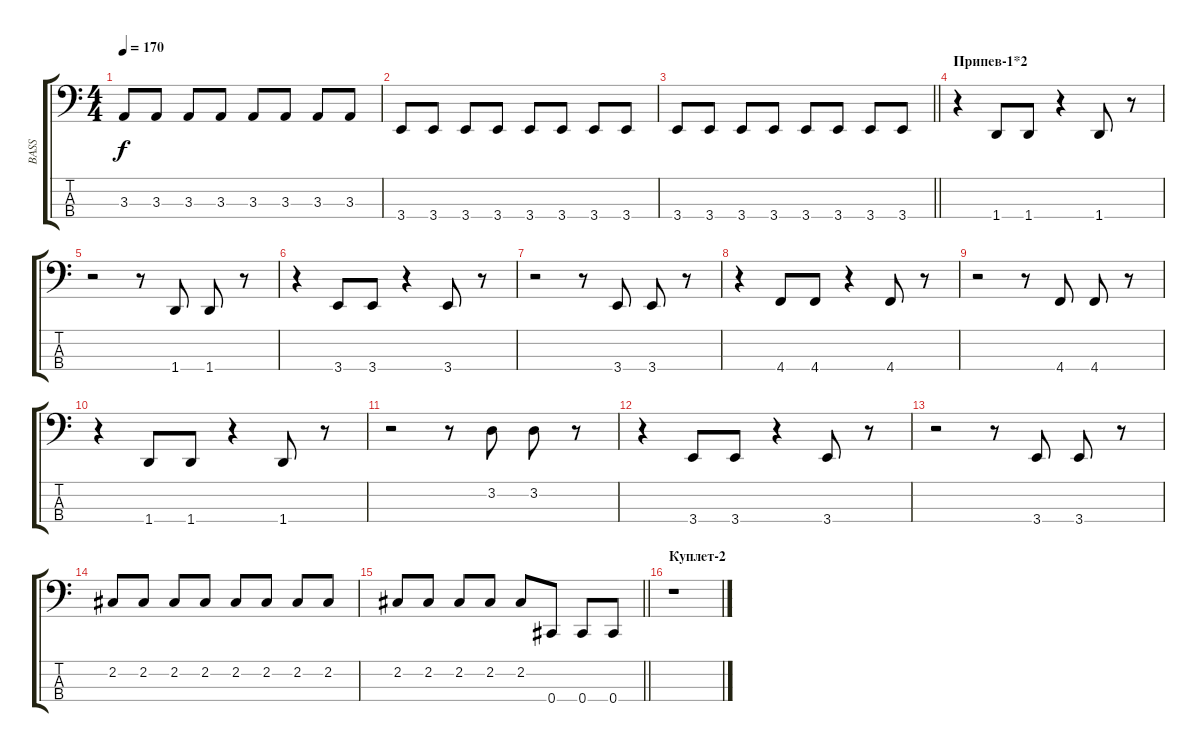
\track ("BASS" "BASS") {instrument electricbassfinger}
\staff {score tabs}
\tuning (E2 B1 Gb1 Db1) {hide}
\ts (4 4)
\tempo 170
\clef f4
\ks c
3.3.8{dy f} 3.3.8 3.3.8 3.3.8 3.3.8 3.3.8 3.3.8 3.3.8 |
3.4.8 3.4.8 3.4.8 3.4.8 3.4.8 3.4.8 3.4.8 3.4.8 |
\barLineRight lightlight
3.4.8 3.4.8 3.4.8 3.4.8 3.4.8 3.4.8 3.4.8 3.4.8 |
\section ("" "Припев-1*2")
r.4 1.4.8 1.4.8 r.4 1.4.8 r.8 |
r.2 r.8 1.4.8 1.4.8 r.8 |
r.4 3.4.8 3.4.8 r.4 3.4.8 r.8 |
r.2 r.8 3.4.8 3.4.8 r.8 |
r.4 4.4.8 4.4.8 r.4 4.4.8 r.8 |
r.2 r.8 4.4.8 4.4.8 r.8 |
r.4 1.4.8 1.4.8 r.4 1.4.8 r.8 |
r.2 r.8 3.2.8 3.2.8 r.8 |
r.4 3.4.8 3.4.8 r.4 3.4.8 r.8 |
r.2 r.8 3.4.8 3.4.8 r.8 |
2.2.8 2.2.8 2.2.8 2.2.8 2.2.8 2.2.8 2.2.8 2.2.8 |
\barLineRight lightlight
2.2.8 2.2.8 2.2.8 2.2.8 2.2.8 0.4.8 0.4.8 0.4.8 |
\section ("" "Куплет-2")
r.1
